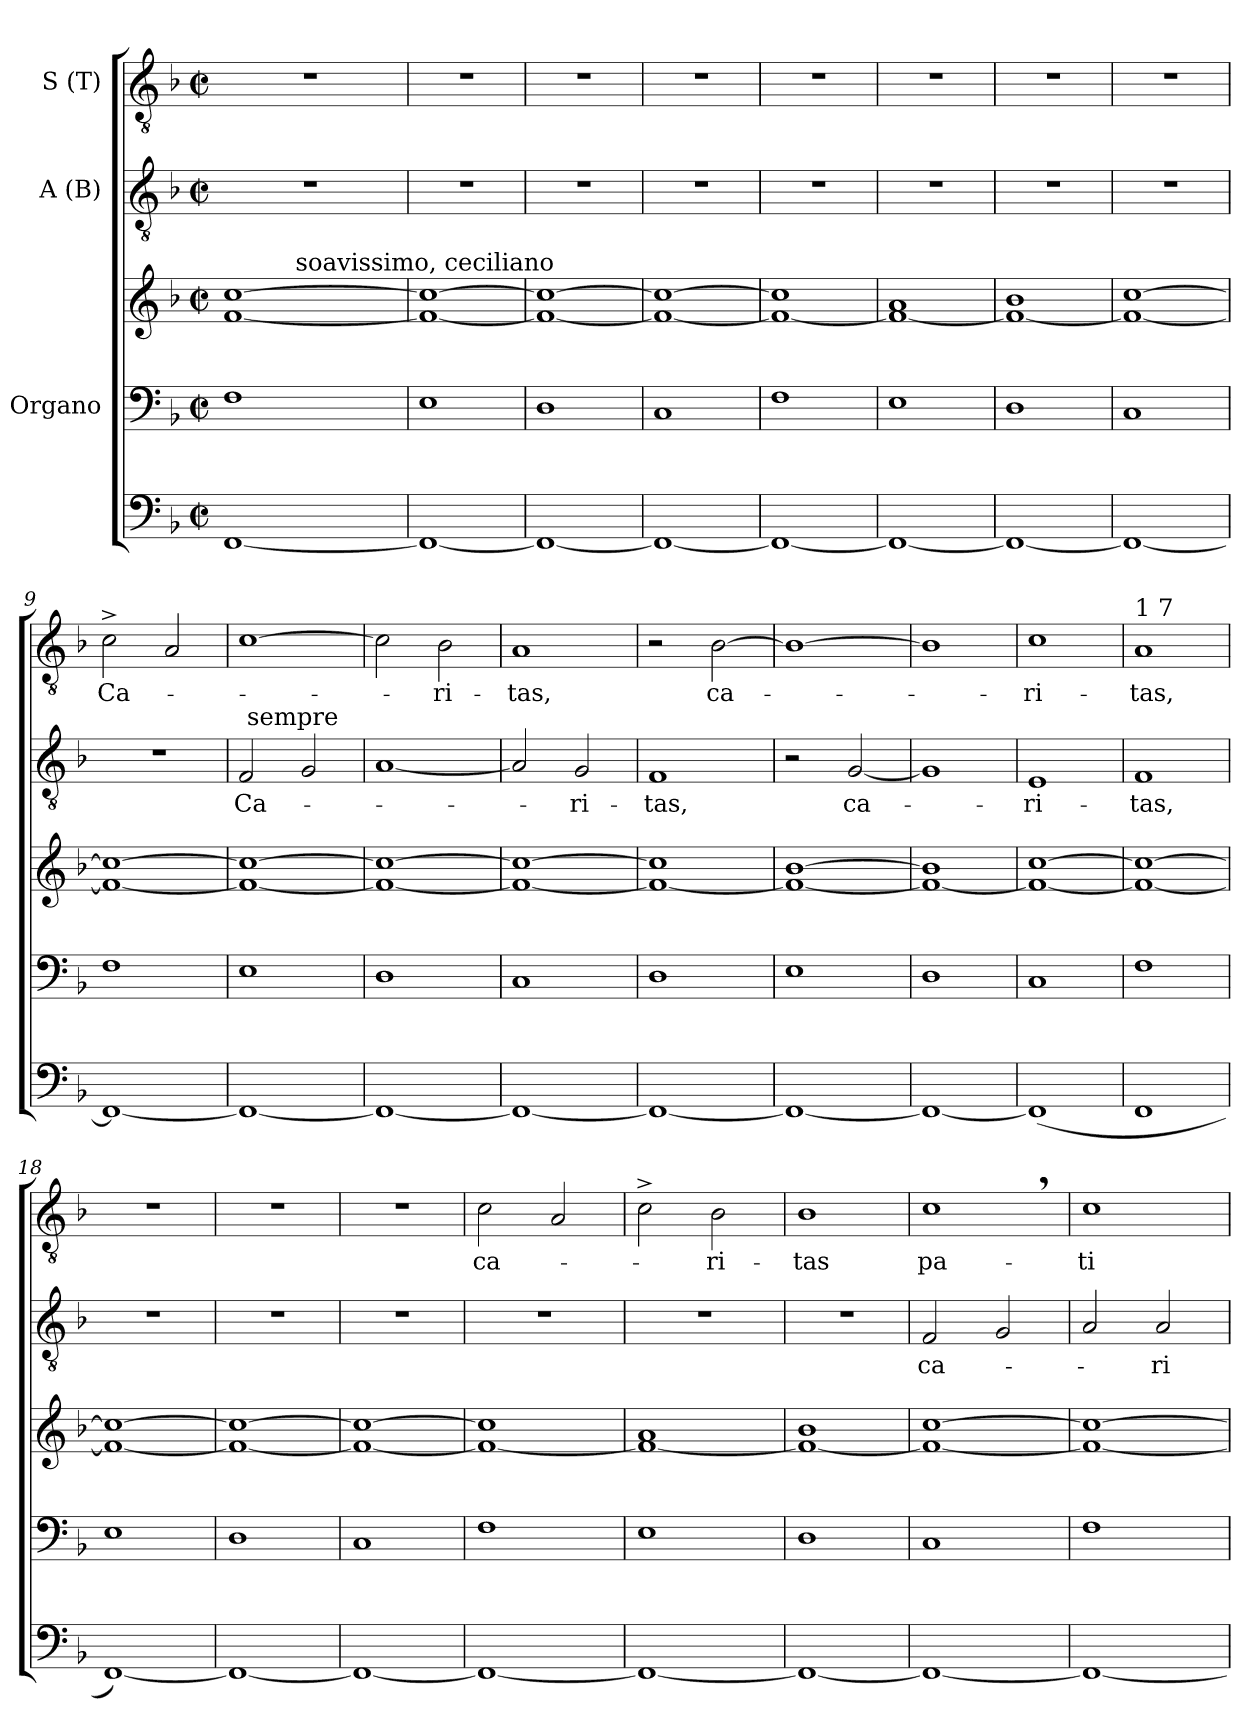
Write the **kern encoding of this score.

**kern	**kern	**kern	**kern	**text	**kern	**text
*part4	*part3	*part3	*part2	*part2	*part1	*part1
*staff5	*staff4	*staff3	*staff2	*staff2	*staff1	*staff1
*	*I"Organo	*	*I"A (B)	*	*I"S (T)	*
*clefF4	*clefF4	*clefG2	*clefGv2	*	*clefGv2	*
*k[b-]	*k[b-]	*k[b-]	*k[b-]	*	*k[b-]	*
*F:	*F:	*F:	*F:	*	*F:	*
*M2/2	*M2/2	*M2/2	*M2/2	*	*M2/2	*
*met(c|)	*met(c|)	*met(c|)	*met(c|)	*	*met(c|)	*
=1	=1	=1	=1	=1	=1	=1
*	*	*^	*	*	*	*
[<1FF	1F	[<1f [>1cc	4ryy	1r	.	1r	.
.	.	.	16.ryy	.	.	.	.
!	!	!	!LO:TX:a:t=soavissimo, ceciliano	!	!	!	!
.	.	.	2ryy	.	.	.	.
.	.	.	8ryy	.	.	.	.
.	.	.	32ryy	.	.	.	.
*	*	*v	*v	*	*	*	*
=2	=2	=2	=2	=2	=2	=2
1FF_	1E	1f_ 1cc_	1r	.	1r	.
=3	=3	=3	=3	=3	=3	=3
1FF_	1D	1f_ 1cc_	1r	.	1r	.
=4	=4	=4	=4	=4	=4	=4
1FF_	1C	1f_ 1cc_	1r	.	1r	.
=5	=5	=5	=5	=5	=5	=5
1FF_	1F	1f_ 1cc]	1r	.	1r	.
=6	=6	=6	=6	=6	=6	=6
1FF_	1E	1f_ 1a	1r	.	1r	.
=7	=7	=7	=7	=7	=7	=7
1FF_	1D	1f_ 1b-	1r	.	1r	.
=8	=8	=8	=8	=8	=8	=8
1FF_	1C	1f_ [>1cc	1r	.	1r	.
=9	=9	=9	=9	=9	=9	=9
!	!	!	!	!	!	!LO:LY:b
1FF_	1F	1f_ 1cc_	1r	.	2c^>\	Ca-
.	.	.	.	.	2A/	.
=10	=10	=10	=10	=10	=10	=10
!	!	!	!LO:TX:a:t= sempre	!	!	!
!	!	!	!	!LO:LY:b	!	!
1FF_	1E	1f_ 1cc_	2F/	Ca-	[>1c	.
.	.	.	2G/	.	.	.
=11	=11	=11	=11	=11	=11	=11
1FF_	1D	1f_ 1cc_	[<1A	.	2c\]	.
!	!	!	!	!	!	!LO:LY:b
.	.	.	.	.	2B-\	-ri-
=12	=12	=12	=12	=12	=12	=12
!	!	!	!	!	!	!LO:LY:b
1FF_	1C	1f_ 1cc_	2A/]	.	1A	-tas,
!	!	!	!	!LO:LY:b	!	!
.	.	.	2G/	-ri-	.	.
=13	=13	=13	=13	=13	=13	=13
!	!	!	!	!LO:LY:b	!	!
1FF_	1D	1f_ 1cc]	1F	-tas,	2r	.
!	!	!	!	!	!	!LO:LY:b
.	.	.	.	.	[>2B-\	ca-
=14	=14	=14	=14	=14	=14	=14
1FF_	1E	1f_ [>1b-	2r	.	1B-_	.
!	!	!	!	!LO:LY:b	!	!
.	.	.	[<2G/	ca-	.	.
=15	=15	=15	=15	=15	=15	=15
1FF_	1D	1f_ 1b-]	1G]	.	1B-]	.
=16	=16	=16	=16	=16	=16	=16
!	!	!	!	!LO:LY:b	!	!LO:LY:b
(<1FF]	1C	1f_ [<1cc	1E	-ri-	1c	-ri-
!!LO:LB:g=z
=17	=17	=17	=17	=17	=17	=17
!	!	!	!	!	!LO:TX:a:t=1 7	!
!	!	!	!	!LO:LY:b	!	!LO:LY:b
1FF	1F	1f_ 1cc_	1F	-tas,	1A	-tas,
=18	=18	=18	=18	=18	=18	=18
[<1FF)	1E	1f_ 1cc_	1r	.	1r	.
=19	=19	=19	=19	=19	=19	=19
1FF_	1D	1f_ 1cc_	1r	.	1r	.
=20	=20	=20	=20	=20	=20	=20
1FF_	1C	1f_ 1cc_	1r	.	1r	.
=21	=21	=21	=21	=21	=21	=21
!	!	!	!	!	!	!LO:LY:b
1FF_	1F	1f_ 1cc]	1r	.	2c\	ca-
.	.	.	.	.	2A/	.
=22	=22	=22	=22	=22	=22	=22
1FF_	1E	1f_ 1a	1r	.	2c^>\	.
!	!	!	!	!	!	!LO:LY:b
.	.	.	.	.	2B-\	-ri-
=23	=23	=23	=23	=23	=23	=23
!	!	!	!	!	!	!LO:LY:b
1FF_	1D	1f_ 1b-	1r	.	1B-	-tas
=24	=24	=24	=24	=24	=24	=24
!	!	!	!	!LO:LY:b	!	!LO:LY:b
1FF_	1C	1f_ [>1cc	2F/	ca-	1c,>	pa-
.	.	.	2G/	.	.	.
=25	=25	=25	=25	=25	=25	=25
!	!	!	!	!	!	!LO:LY:b
1FF_	1F	1f_ 1cc_	2A/	.	1c	-ti-
!	!	!	!	!LO:LY:b	!	!
.	.	.	2A/	-ri-	.	.
=	=	=	=	=	=	=
*-	*-	*-	*-	*-	*-	*-
